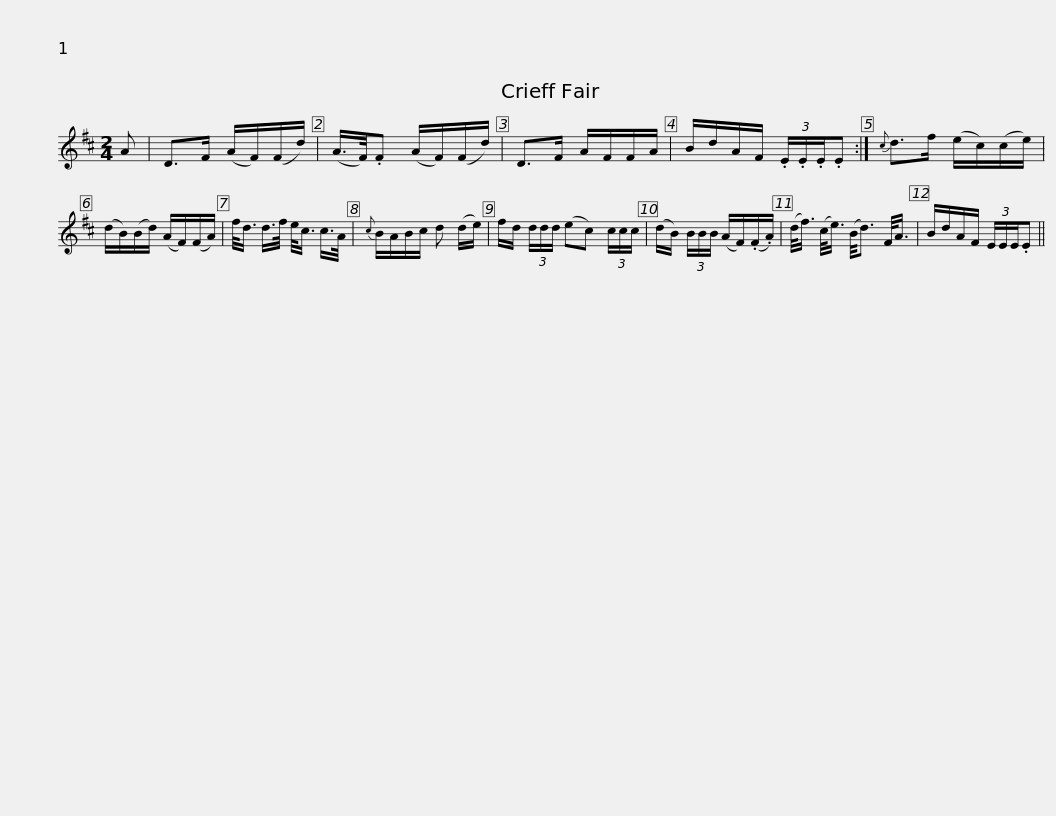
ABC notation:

X:1
L:1/8
M:2/4
I:linebreak $
K:D
V:1 treble
V:1
 A | D>F (A/F/)(F/d/) | (A/>F/).F (A/F/)(F/d/) | D>F A/F/F/A/ | B/d/A/F/ (3.E/.E/.E/.E :| %5
{c} d>f (e/c/)(c/e/) | (d/B/)(B/d/) (A/F/)(F/A/) |$ f/<d/ d/>f/ e/<c/ c/>A/ |{c} B/A/B/c/ d (d/e/) | f/d/ (3d/d/d/ (ec) (3c/c/c/ | %10
 (d/B/) (3B/B/B/ (A/F/)(.F/.A/) | (d/<f/) (c/<e/) (B/4d3/2) F/<A/ |$ B/d/A/F/ (3E/E/E/.E || %13
